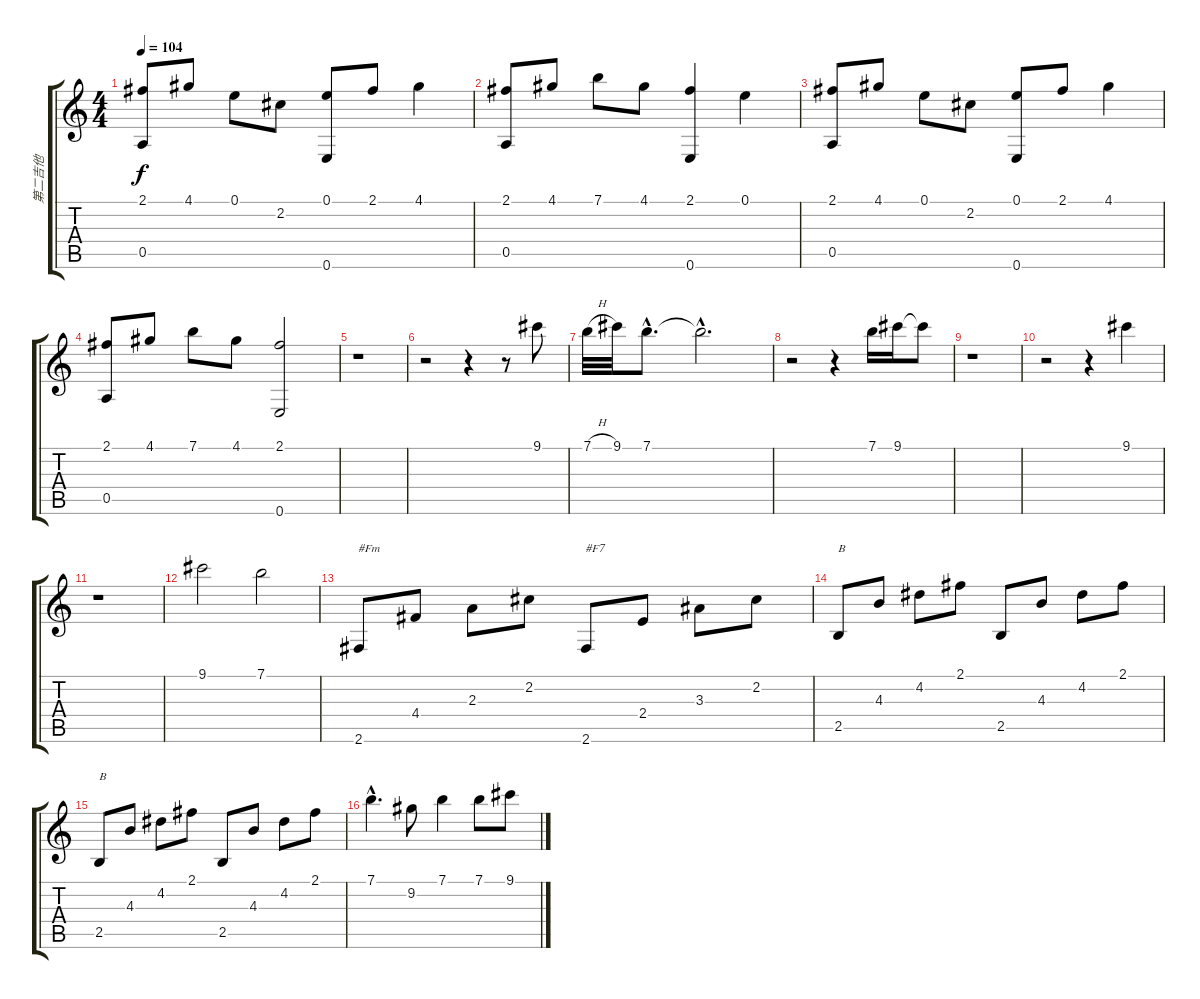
\track ("第二吉他" "第二吉他") {instrument acousticguitarsteel}
\staff {score tabs}
\tuning (E4 B3 G3 D3 A2 E2) {hide}
\ts (4 4)
\tempo 104
\clef g2
\ks c
(2.1 0.5).8{dy f instrument acousticguitarsteel} 4.1.8 0.1.8 2.2.8 (0.1 0.6).8 2.1.8 4.1.4 |
(2.1 0.5).8 4.1.8 7.1.8 4.1.8 (2.1 0.6).4 0.1.4 |
(2.1 0.5).8 4.1.8 0.1.8 2.2.8 (0.1 0.6).8 2.1.8 4.1.4 |
(2.1 0.5).8 4.1.8 7.1.8 4.1.8 (2.1 0.6).2 |
r.1 |
r.2 r.4 r.8 9.1.8 |
7.1{h}.32 9.1.32 7.1{hac}.8{d} 7.1{hac t}.2{d} |
r.2 r.4 7.1.16 9.1.16 9.1{t}.8 |
r.1 |
r.2 r.4 9.1.4 |
r.1 |
9.1.2 7.1.2 |
2.6.8{txt "#Fm"} 4.4.8 2.3.8 2.2.8 2.6.8{txt "#F7"} 2.4.8 3.3.8 2.2.8 |
2.5.8{txt "B"} 4.3.8 4.2.8 2.1.8 2.5.8 4.3.8 4.2.8 2.1.8 |
2.5.8{txt "B"} 4.3.8 4.2.8 2.1.8 2.5.8 4.3.8 4.2.8 2.1.8 |
7.1{hac}.4{d} 9.2.8 7.1.4 7.1.8 9.1.8
